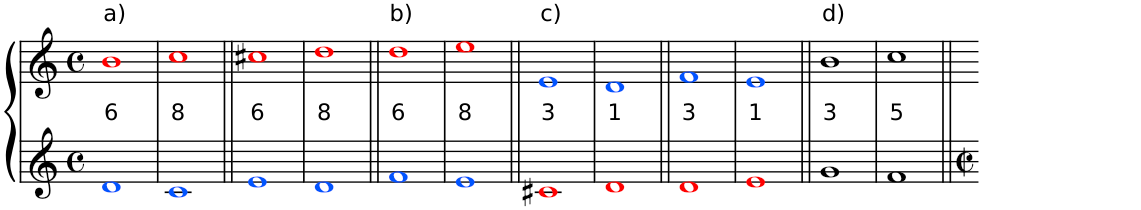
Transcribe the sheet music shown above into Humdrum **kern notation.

**kern	**kern	**text
*part1	*part1	*part1
*staff2	*staff1	*staff1
*I"Midi_1	*	*
*clefG2	*clefG2	*
*k[]	*k[]	*
*M4/4	*M4/4	*
*met(c)	*met(c)	*
=1	=1	=1
!	!LO:TX:a:t=a)	!
!	!	!LO:LY:b
1di	1bj	6
=2	=2	=2
!	!	!LO:LY:b
1ci	1ccj	8
=3||	=3||	=3||
!	!	!LO:LY:b
1ei	1cc#Xj	6
=4	=4	=4
!	!	!LO:LY:b
1di	1ddj	8
=5||	=5||	=5||
!	!LO:TX:a:t=b)	!
!	!	!LO:LY:b
1fi	1ddj	6
=6	=6	=6
!	!	!LO:LY:b
1ei	1eej	8
=7||	=7||	=7||
!	!LO:TX:a:t=c)	!
!	!	!LO:LY:b
1c#Xj	1ei	3
=8	=8	=8
!	!	!LO:LY:b
1dj	1di	1
=9||	=9||	=9||
!	!	!LO:LY:b
1dj	1fi	3
=10	=10	=10
!	!	!LO:LY:b
1ej	1ei	1
=11||	=11||	=11||
!	!LO:TX:a:t=d)	!
!	!	!LO:LY:b
1g	1b	3
=12	=12	=12
!	!	!LO:LY:b
1f	1cc	5
=||	=||	=||
*-	*-	*-
